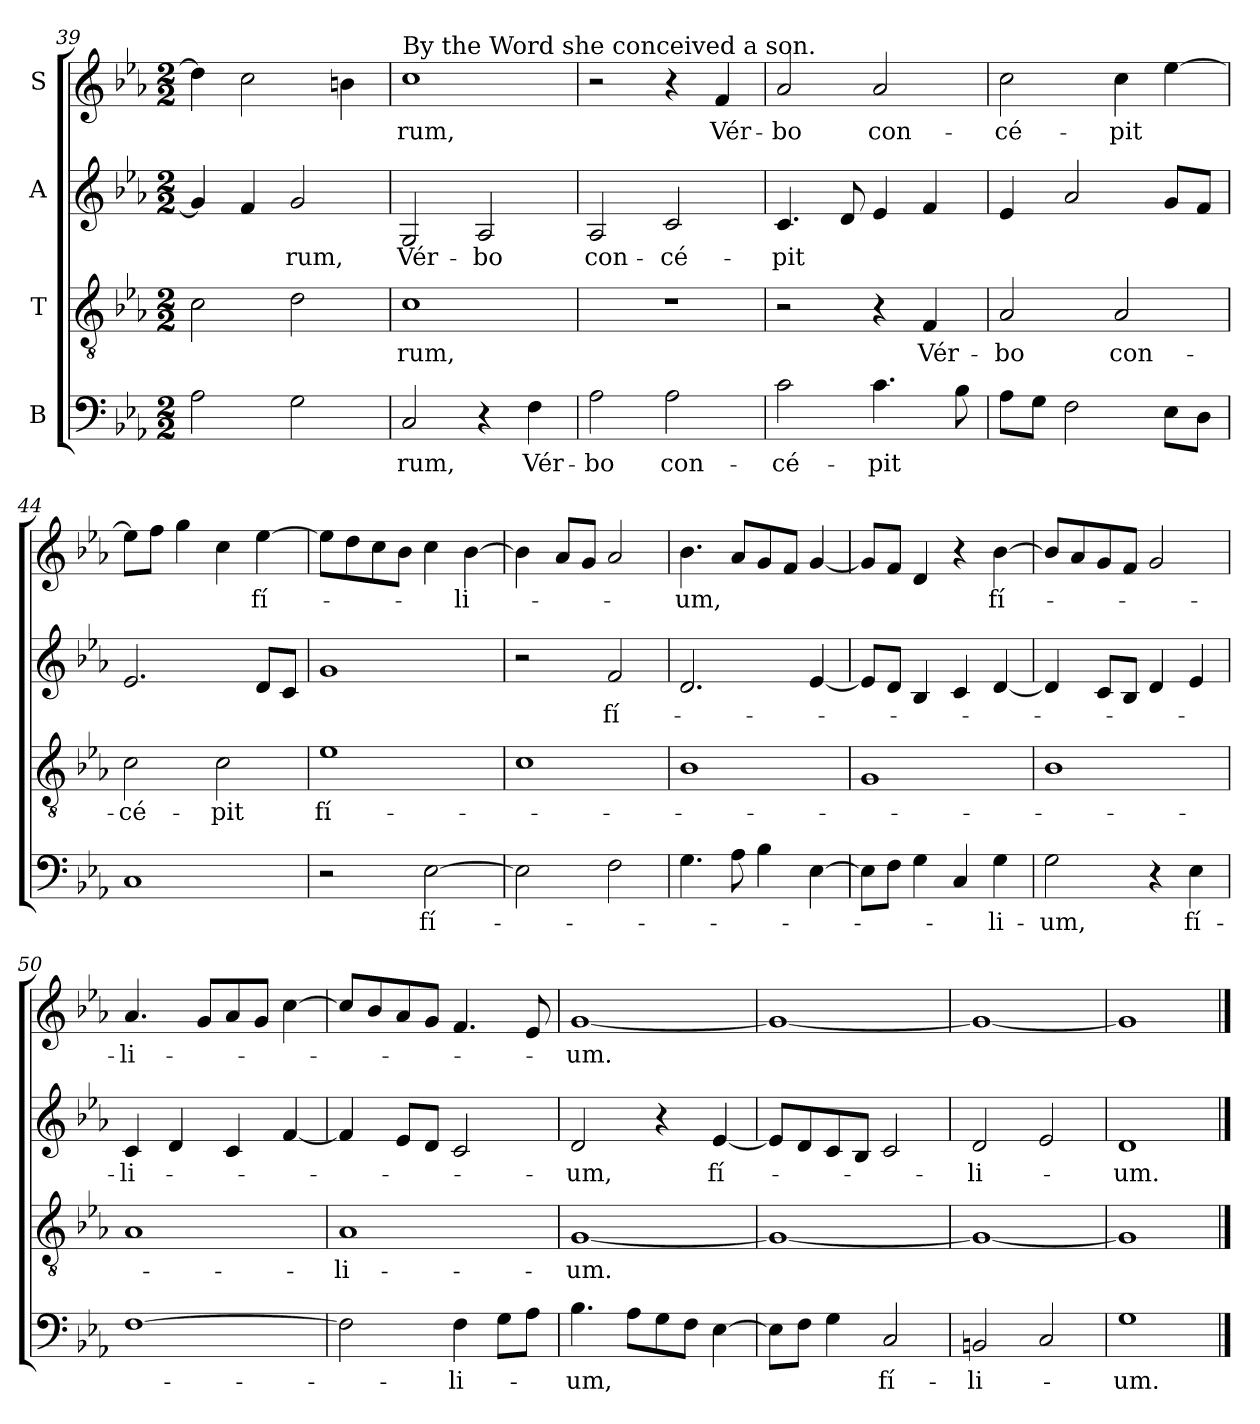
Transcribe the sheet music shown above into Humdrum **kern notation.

**kern	**text	**kern	**text	**kern	**text	**kern	**text
*part4	*part4	*part3	*part3	*part2	*part2	*part1	*part1
*staff4	*staff4	*staff3	*staff3	*staff2	*staff2	*staff1	*staff1
*I"B	*	*I"T	*	*I"A	*	*I"S	*
*clefF4	*	*clefGv2	*	*clefG2	*	*clefG2	*
*k[b-e-a-]	*	*k[b-e-a-]	*	*k[b-e-a-]	*	*k[b-e-a-]	*
*E-:	*	*E-:	*	*E-:	*	*E-:	*
*M2/2	*	*M2/2	*	*M2/2	*	*M2/2	*
=39	=39	=39	=39	=39	=39	=39	=39
2A-\	.	2c\	.	4g/]	.	4dd\]	.
.	.	.	.	4f/	.	2cc\	.
!	!	!	!	!	!LO:LY:b	!	!
2G\	.	2d\	.	2g/	-rum,	.	.
.	.	.	.	.	.	4bni\	.
=40	=40	=40	=40	=40	=40	=40	=40
!	!	!	!	!	!	!LO:TX:a:t=By the Word she conceived a son.	!
!	!LO:LY:b	!	!LO:LY:b	!	!LO:LY:b	!	!LO:LY:b
2C/	-rum,	1c	-rum,	2G/	Vér-	1cc	-rum,
!	!	!	!	!	!LO:LY:b	!	!
4r	.	.	.	2A-/	-bo	.	.
!	!LO:LY:b	!	!	!	!	!	!
4F\	Vér-	.	.	.	.	.	.
=41	=41	=41	=41	=41	=41	=41	=41
!	!LO:LY:b	!	!	!	!LO:LY:b	!	!
2A-\	-bo	1r	.	2A-/	con-	2r	.
!	!LO:LY:b	!	!	!	!LO:LY:b	!	!
2A-\	con-	.	.	2c/	-cé-	4r	.
!	!	!	!	!	!	!	!LO:LY:b
.	.	.	.	.	.	4f/	Vér-
!!LO:LB:g=z
=42	=42	=42	=42	=42	=42	=42	=42
!	!LO:LY:b	!	!	!	!LO:LY:b	!	!LO:LY:b
2c\	-cé-	2r	.	4.c/	-pit	2a-/	-bo
.	.	.	.	8d/	.	.	.
!	!LO:LY:b	!	!	!	!	!	!LO:LY:b
4.c\	-pit	4r	.	4e-/	.	2a-/	con-
!	!	!	!LO:LY:b	!	!	!	!
.	.	4F/	Vér-	4f/	.	.	.
8B-\	.	.	.	.	.	.	.
=43	=43	=43	=43	=43	=43	=43	=43
!	!	!	!LO:LY:b	!	!	!	!LO:LY:b
8A-\L	.	2A-/	-bo	4e-/	.	2cc\	-cé-
8G\J	.	.	.	.	.	.	.
2F\	.	.	.	2a-/	.	.	.
!	!	!	!LO:LY:b	!	!	!	!LO:LY:b
.	.	2A-/	con-	.	.	4cc\	-pit
8E-\L	.	.	.	8g/L	.	[4ee-\	.
8D\J	.	.	.	8f/J	.	.	.
=44	=44	=44	=44	=44	=44	=44	=44
!	!	!	!LO:LY:b	!	!	!	!
1C	.	2c\	-cé-	2.e-/	.	8ee-\L]	.
.	.	.	.	.	.	8ff\J	.
.	.	.	.	.	.	4gg\	.
!	!	!	!LO:LY:b	!	!	!	!
.	.	2c\	-pit	.	.	4cc\	.
!	!	!	!	!	!	!	!LO:LY:b
.	.	.	.	8d/L	.	[4ee-\	fí-
.	.	.	.	8c/J	.	.	.
=45	=45	=45	=45	=45	=45	=45	=45
!	!	!	!LO:LY:b	!	!	!	!
2r	.	1e-	fí-	1g	.	8ee-\L]	.
.	.	.	.	.	.	8dd\	.
.	.	.	.	.	.	8cc\	.
.	.	.	.	.	.	8b-\J	.
!	!LO:LY:b	!	!	!	!	!	!
[2E-\	fí-	.	.	.	.	4cc\	.
!	!	!	!	!	!	!	!LO:LY:b
.	.	.	.	.	.	[4b-\	-li-
=46	=46	=46	=46	=46	=46	=46	=46
2E-\]	.	1c	.	2r	.	4b-\]	.
.	.	.	.	.	.	8a-/L	.
.	.	.	.	.	.	8g/J	.
!	!	!	!	!	!LO:LY:b	!	!
2F\	.	.	.	2f/	fí-	2a-/	.
!!LO:PB:g=z
=47	=47	=47	=47	=47	=47	=47	=47
!	!	!	!	!	!	!	!LO:LY:b
4.G\	.	1B-	.	2.d/	.	4.b-\	-um,
8A-\	.	.	.	.	.	8a-/L	.
4B-\	.	.	.	.	.	8g/	.
.	.	.	.	.	.	8f/J	.
[4E-\	.	.	.	[4e-/	.	[4g/	.
=48	=48	=48	=48	=48	=48	=48	=48
8E-\L]	.	1G	.	8e-/L]	.	8g/L]	.
8F\J	.	.	.	8d/J	.	8f/J	.
4G\	.	.	.	4B-/	.	4d/	.
4C/	.	.	.	4c/	.	4r	.
!	!LO:LY:b	!	!	!	!	!	!LO:LY:b
4G\	-li-	.	.	[4d/	.	[4b-\	fí-
=49	=49	=49	=49	=49	=49	=49	=49
!	!LO:LY:b	!	!	!	!	!	!
2G\	-um,	1B-	.	4d/]	.	8b-/L]	.
.	.	.	.	.	.	8a-/	.
.	.	.	.	8c/L	.	8g/	.
.	.	.	.	8B-/J	.	8f/J	.
4r	.	.	.	4d/	.	2g/	.
!	!LO:LY:b	!	!	!	!	!	!
4E-\	fí-	.	.	4e-/	.	.	.
=50	=50	=50	=50	=50	=50	=50	=50
!	!	!	!	!	!LO:LY:b	!	!LO:LY:b
[1F	.	1A-	.	4c/	-li-	4.a-/	-li-
.	.	.	.	4d/	.	.	.
.	.	.	.	.	.	8g/L	.
.	.	.	.	4c/	.	8a-/	.
.	.	.	.	.	.	8g/J	.
.	.	.	.	[4f/	.	[4cc\	.
=51	=51	=51	=51	=51	=51	=51	=51
!	!	!	!LO:LY:b	!	!	!	!
2F\]	.	1A-	-li-	4f/]	.	8cc/L]	.
.	.	.	.	.	.	8b-/	.
.	.	.	.	8e-/L	.	8a-/	.
.	.	.	.	8d/J	.	8g/J	.
!	!LO:LY:b	!	!	!	!	!	!
4F\	-li-	.	.	2c/	.	4.f/	.
8G\L	.	.	.	.	.	.	.
8A-\J	.	.	.	.	.	8e-/	.
!!LO:LB:g=z
=52	=52	=52	=52	=52	=52	=52	=52
!	!LO:LY:b	!	!LO:LY:b	!	!LO:LY:b	!	!LO:LY:b
4.B-\	-um,	[1G	-um.	2d/	-um,	[1g	-um.
8A-\L	.	.	.	.	.	.	.
8G\	.	.	.	4r	.	.	.
8F\J	.	.	.	.	.	.	.
!	!	!	!	!	!LO:LY:b	!	!
[4E-\	.	.	.	[4e-/	fí-	.	.
=53	=53	=53	=53	=53	=53	=53	=53
8E-\L]	.	1G_	.	8e-/L]	.	1g_	.
8F\J	.	.	.	8d/	.	.	.
4G\	.	.	.	8c/	.	.	.
.	.	.	.	8B-/J	.	.	.
!	!LO:LY:b	!	!	!	!	!	!
2C/	fí-	.	.	2c/	.	.	.
=54	=54	=54	=54	=54	=54	=54	=54
!	!LO:LY:b	!	!	!	!LO:LY:b	!	!
2BBni/	-li-	1G_	.	2d/	-li-	1g_	.
2C/	.	.	.	2e-/	.	.	.
=55	=55	=55	=55	=55	=55	=55	=55
!	!LO:LY:b	!	!	!	!LO:LY:b	!	!
1G	-um.	1G]	.	1d	-um.	1g]	.
==	==	==	==	==	==	==	==
*-	*-	*-	*-	*-	*-	*-	*-
